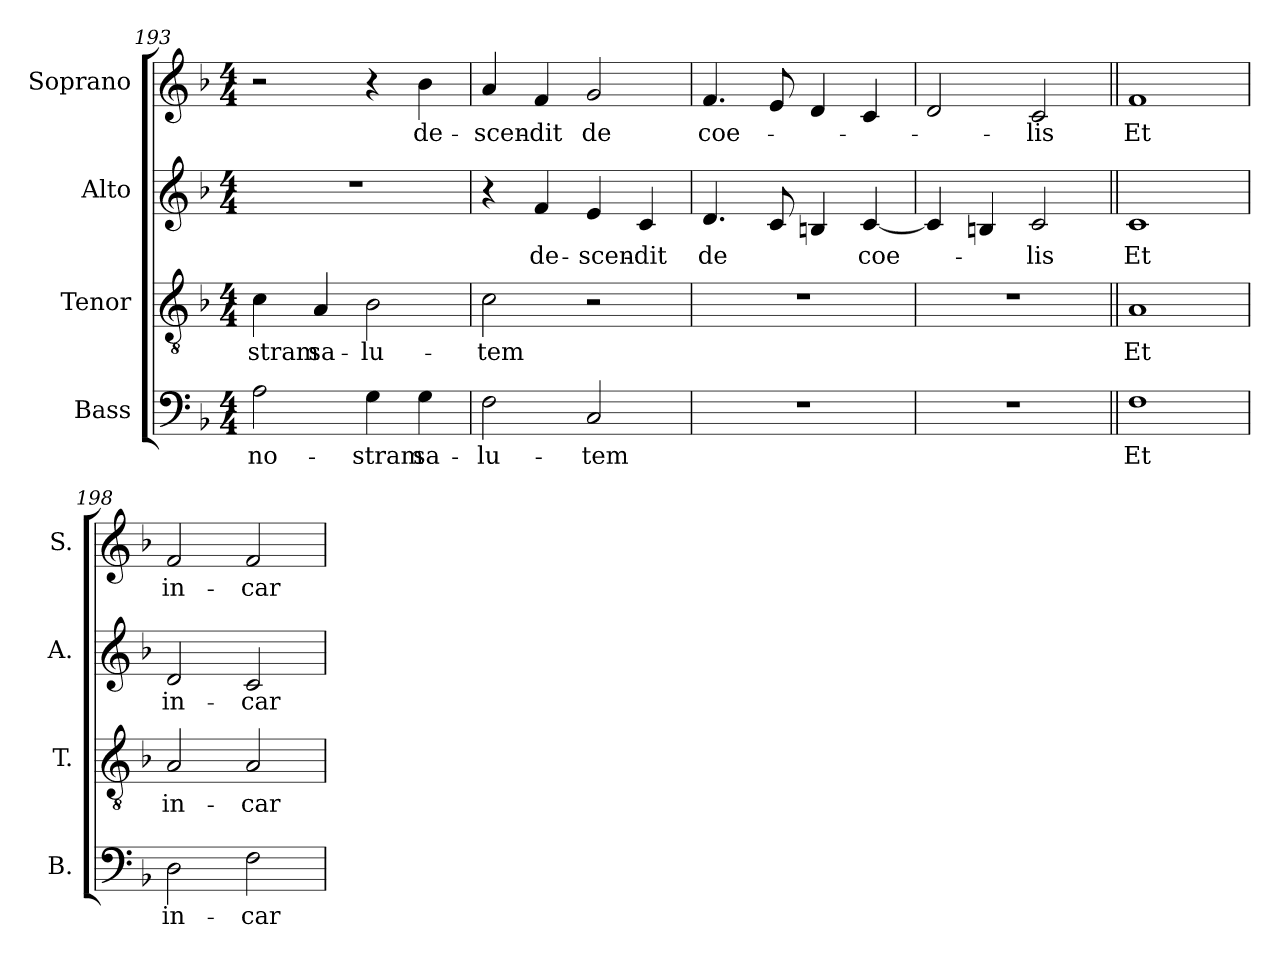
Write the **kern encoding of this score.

**kern	**text	**kern	**text	**kern	**text	**kern	**text
*part4	*part4	*part3	*part3	*part2	*part2	*part1	*part1
*staff4	*staff4	*staff3	*staff3	*staff2	*staff2	*staff1	*staff1
*I"Bass	*	*I"Tenor	*	*I"Alto	*	*I"Soprano	*
*I'B.	*	*I'T.	*	*I'A.	*	*I'S.	*
*clefF4	*	*clefGv2	*	*clefG2	*	*clefG2	*
*	*	*ITrd7c12	*	*	*	*	*
*k[b-]	*	*k[b-]	*	*k[b-]	*	*k[b-]	*
*F:	*	*F:	*	*F:	*	*F:	*
*M4/4	*	*M4/4	*	*M4/4	*	*M4/4	*
=193	=193	=193	=193	=193	=193	=193	=193
!	!LO:LY:b:color=#000000	!	!	!	!	!	!
!	!	!	!LO:LY:b:color=#000000	!	!	!	!
2Ai\	no-	4Ci\	-stram	1r	.	2r	.
!	!	!	!LO:LY:b:color=#000000	!	!	!	!
.	.	4AAi/	sa-	.	.	.	.
!	!LO:LY:b:color=#000000	!	!	!	!	!	!
!	!	!	!LO:LY:b:color=#000000	!	!	!	!
4Gi\	-stram	2BB-i\	-lu-	.	.	4r	.
!	!LO:LY:b:color=#000000	!	!	!	!	!	!
!	!	!	!	!	!	!	!LO:LY:b:color=#000000
4Gi\	sa-	.	.	.	.	4b-i\	de-
=194	=194	=194	=194	=194	=194	=194	=194
!	!LO:LY:b:color=#000000	!	!	!	!	!	!
!	!	!	!LO:LY:b:color=#000000	!	!	!	!
!	!	!	!	!	!	!	!LO:LY:b:color=#000000
2Fi\	-lu-	2Ci\	-tem	4r	.	4ai/	-scen-
!	!	!	!	!	!LO:LY:b:color=#000000	!	!
!	!	!	!	!	!	!	!LO:LY:b:color=#000000
.	.	.	.	4fi/	de-	4fi/	-dit
!	!LO:LY:b:color=#000000	!	!	!	!	!	!
!	!	!	!	!	!LO:LY:b:color=#000000	!	!
!	!	!	!	!	!	!	!LO:LY:b:color=#000000
2Ci/	-tem	2r	.	4ei/	-scen-	2gi/	de
!	!	!	!	!	!LO:LY:b:color=#000000	!	!
.	.	.	.	4ci/	-dit	.	.
=195	=195	=195	=195	=195	=195	=195	=195
!	!	!	!	!	!LO:LY:b:color=#000000	!	!
!	!	!	!	!	!	!	!LO:LY:b:color=#000000
1r	.	1r	.	4.di/	de	4.fi/	coe-
.	.	.	.	8ci/	.	8ei/	.
.	.	.	.	4Bni/	.	4di/	.
!	!	!	!	!	!LO:LY:b:color=#000000	!	!
.	.	.	.	[4ci/	coe-	4ci/	.
=196	=196	=196	=196	=196	=196	=196	=196
1r	.	1r	.	4ci/]	.	2di/	.
.	.	.	.	4Bni/	.	.	.
!	!	!	!	!	!LO:LY:b:color=#000000	!	!
!	!	!	!	!	!	!	!LO:LY:b:color=#000000
.	.	.	.	2ci/	-lis	2ci/	-lis
!!LO:LB:g=z
=197||	=197||	=197||	=197||	=197||	=197||	=197||	=197||
!	!LO:LY:b:color=#000000	!	!	!	!	!	!
!	!	!	!LO:LY:b:color=#000000	!	!	!	!
!	!	!	!	!	!LO:LY:b:color=#000000	!	!
!	!	!	!	!	!	!	!LO:LY:b:color=#000000
1Fi	Et	1AAi	Et	1ci	Et	1fi	Et
=198	=198	=198	=198	=198	=198	=198	=198
!	!LO:LY:b:color=#000000	!	!	!	!	!	!
!	!	!	!LO:LY:b:color=#000000	!	!	!	!
!	!	!	!	!	!LO:LY:b:color=#000000	!	!
!	!	!	!	!	!	!	!LO:LY:b:color=#000000
2Di\	in-	2AAi/	in-	2di/	in-	2fi/	in-
!	!LO:LY:b:color=#000000	!	!	!	!	!	!
!	!	!	!LO:LY:b:color=#000000	!	!	!	!
!	!	!	!	!	!LO:LY:b:color=#000000	!	!
!	!	!	!	!	!	!	!LO:LY:b:color=#000000
2Fi\	-car-	2AAi/	-car-	2ci/	-car	2fi/	-car-
=	=	=	=	=	=	=	=
*-	*-	*-	*-	*-	*-	*-	*-
